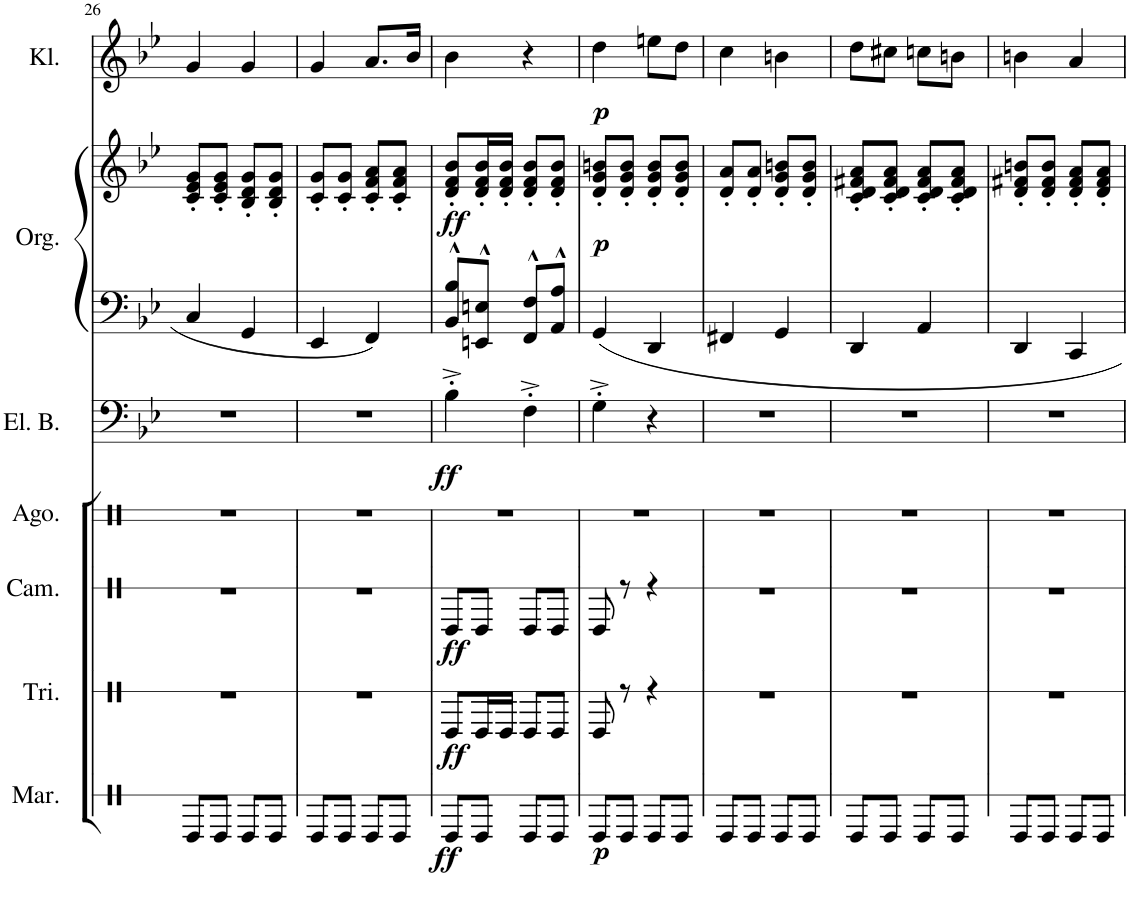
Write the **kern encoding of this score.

**kern	**dynam	**kern	**dynam	**kern	**dynam	**kern	**kern	**dynam	**kern	**kern	**dynam	**kern	**dynam
*part7	*part7	*part6	*part6	*part5	*part5	*part4	*part3	*part3	*part2	*part2	*part2	*part1	*part1
*staff8	*staff8	*staff7	*staff7	*staff6	*staff6	*staff5	*staff4	*staff4	*staff3	*staff2	*staff2/3	*staff1	*staff1
*I"Maracas	*	*I"Triangel	*	*I"Campana/Cowbell	*	*I"Agogo	*I"Electric Bass	*	*I"Orgel	*	*	*I"Klarinette	*
*I'Mar.	*	*I'Tri.	*	*I'Cam.	*	*I'Ago.	*I'El. B.	*	*I'Org.	*	*	*I'Kl.	*
!!LO:PB:g=z
*clefX	*	*clefX	*	*clefX	*	*clefX	*clefF4	*	*clefF4	*clefG2	*	*clefG2	*
*	*	*	*	*	*	*	*	*	*	*	*	*Trd1c2	*
*k[]	*	*k[]	*	*k[]	*	*k[]	*k[b-e-]	*	*k[b-e-]	*k[b-e-]	*	*k[b-e-]	*
*	*	*	*	*	*	*	*B-:	*	*B-:	*B-:	*	*B-:	*
*M2/4	*	*M2/4	*	*M2/4	*	*M2/4	*M2/4	*	*M2/4	*M2/4	*	*M2/4	*
=26	=26	=26	=26	=26	=26	=26	=26	=26	=26	=26	=26	=26	=26
8e/L	.	2r	.	2r	.	2r	2r	.	4C/	8c/' 8e-/' 8g/'L	.	4g/	.
8e/J	.	.	.	.	.	.	.	.	.	8c/' 8e-/' 8g/'J	.	.	.
8e/L	.	.	.	.	.	.	.	.	4GG/	8B-/' 8d/' 8g/'L	.	4g/	.
8e/J	.	.	.	.	.	.	.	.	.	8B-/' 8d/' 8g/'J	.	.	.
=27	=27	=27	=27	=27	=27	=27	=27	=27	=27	=27	=27	=27	=27
8e/L	.	2r	.	2r	.	2r	2r	.	4EE-/	8c/' 8g/'L	.	4g/	.
8e/J	.	.	.	.	.	.	.	.	.	8c/' 8g/'J	.	.	.
8e/L	.	.	.	.	.	.	.	.	4FF/	8c/' 8f/' 8a/'L	.	8.a/L	.
8e/J	.	.	.	.	.	.	.	.	.	8c/' 8f/' 8a/'J	.	.	.
.	.	.	.	.	.	.	.	.	.	.	.	16b-/Jk	.
=28	=28	=28	=28	=28	=28	=28	=28	=28	=28	=28	=28	=28	=28
!	!LO:DY:b	!	!LO:DY:b	!	!LO:DY:b	!	!	!LO:DY:b	!	!	!LO:DY:b	!	!
8e/L	ff	8e/L	ff	8e/L	ff	2r	4B-'^\	ff	8BB-/^^ 8B-/^^L	8d/' 8f/' 8b-/'L	ff	4b-\	.
8e/J	.	16e/L	.	8e/J	.	.	.	.	8EEn/^^ 8En/^^J	16d/' 16f/' 16b-/'L	.	.	.
.	.	16e/JJ	.	.	.	.	.	.	.	16d/' 16f/' 16b-/'JJ	.	.	.
8e/L	.	8e/L	.	8e/L	.	.	4F'^\	.	8FF/^^ 8F/^^L	8d/' 8f/' 8b-/'L	.	4r	.
8e/J	.	8e/J	.	8e/J	.	.	.	.	8AA/^^ 8A/^^J	8d/' 8f/' 8b-/'J	.	.	.
=29	=29	=29	=29	=29	=29	=29	=29	=29	=29	=29	=29	=29	=29
!	!LO:DY:b	!	!	!	!	!	!	!	!	!	!LO:DY:b	!	!LO:DY:b
8e/L	p	8e/	.	8e/	.	2r	4G'^\	.	4GG/	8d/' 8g/' 8bn/'L	p	4dd\	p
8e/J	.	8r	.	8r	.	.	.	.	.	8d/' 8g/' 8b/'J	.	.	.
8e/L	.	4r	.	4r	.	.	4r	.	4DD/	8d/' 8g/' 8b/'L	.	8een\L	.
8e/J	.	.	.	.	.	.	.	.	.	8d/' 8g/' 8b/'J	.	8dd\J	.
=30	=30	=30	=30	=30	=30	=30	=30	=30	=30	=30	=30	=30	=30
8e/L	.	2r	.	2r	.	2r	2r	.	4FF#X/	8d/' 8a/'L	.	4cc\	.
8e/J	.	.	.	.	.	.	.	.	.	8d/' 8a/'J	.	.	.
8e/L	.	.	.	.	.	.	.	.	4GG/	8d/' 8g/' 8bn/'L	.	4bn\	.
8e/J	.	.	.	.	.	.	.	.	.	8d/' 8g/' 8b/'J	.	.	.
=31	=31	=31	=31	=31	=31	=31	=31	=31	=31	=31	=31	=31	=31
8e/L	.	2r	.	2r	.	2r	2r	.	4DD/	8c/' 8d/' 8f#X/' 8a/'L	.	8dd\L	.
8e/J	.	.	.	.	.	.	.	.	.	8c/' 8d/' 8f#/' 8a/'J	.	8cc#X\J	.
8e/L	.	.	.	.	.	.	.	.	4AA/	8c/' 8d/' 8f#/' 8a/'L	.	8ccn\L	.
8e/J	.	.	.	.	.	.	.	.	.	8c/' 8d/' 8f#/' 8a/'J	.	8bn\J	.
=32	=32	=32	=32	=32	=32	=32	=32	=32	=32	=32	=32	=32	=32
8e/L	.	2r	.	2r	.	2r	2r	.	4DD/	8d/' 8f#X/' 8bn/'L	.	4bn\	.
8e/J	.	.	.	.	.	.	.	.	.	8d/' 8f#/' 8b/'J	.	.	.
8e/L	.	.	.	.	.	.	.	.	4CC/	8d/' 8f#/' 8a/'L	.	4a/	.
8e/J	.	.	.	.	.	.	.	.	.	8d/' 8f#/' 8a/'J	.	.	.
=	=	=	=	=	=	=	=	=	=	=	=	=	=
*-	*-	*-	*-	*-	*-	*-	*-	*-	*-	*-	*-	*-	*-
